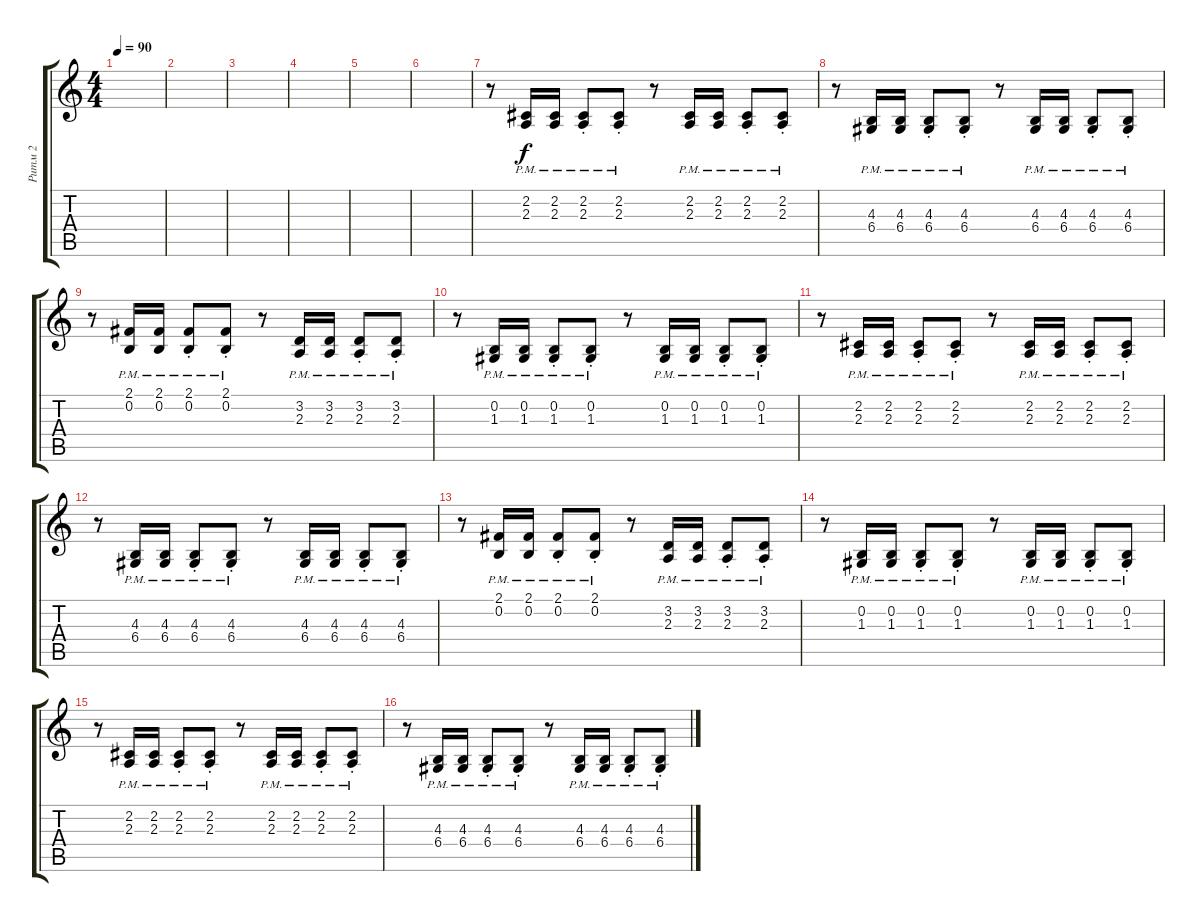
\track ("Ритм 2" "Ритм 2") {instrument lead2sawtooth}
\staff {score tabs}
\tuning (E4 B3 G3 D3 A2 E2) {hide}
\ts (4 4)
\tempo 90
\clef g2
\ks c
|
|
|
|
|
|
r.8 (2.2{pm} 2.3{pm}).16 (2.2{pm} 2.3{pm}).16 (2.2{pm st} 2.3{pm st}).8 (2.2{pm st} 2.3{pm st}).8 r.8 (2.2{pm} 2.3{pm}).16 (2.2{pm} 2.3{pm}).16 (2.2{pm st} 2.3{pm st}).8 (2.2{pm st} 2.3{pm st}).8 |
r.8 (4.3{pm} 6.4{pm}).16 (4.3{pm} 6.4{pm}).16 (4.3{pm st} 6.4{pm st}).8 (4.3{pm st} 6.4{pm st}).8 r.8 (4.3{pm} 6.4{pm}).16 (4.3{pm} 6.4{pm}).16 (4.3{pm st} 6.4{pm st}).8 (4.3{pm st} 6.4{pm st}).8 |
r.8 (2.1{pm} 0.2{pm}).16 (2.1{pm} 0.2{pm}).16 (2.1{pm st} 0.2{pm st}).8 (2.1{pm st} 0.2{pm st}).8 r.8 (3.2{pm} 2.3{pm}).16 (3.2{pm} 2.3{pm}).16 (3.2{pm st} 2.3{pm st}).8 (3.2{pm st} 2.3{pm st}).8 |
r.8 (0.2{pm} 1.3).16 (0.2{pm} 1.3).16 (0.2{pm st} 1.3{st}).8 (0.2{pm st} 1.3{st}).8 r.8 (0.2{pm} 1.3).16 (0.2{pm} 1.3).16 (0.2{pm st} 1.3{st}).8 (0.2{pm st} 1.3{st}).8 |
r.8 (2.2{pm} 2.3{pm}).16 (2.2{pm} 2.3{pm}).16 (2.2{pm st} 2.3{pm st}).8 (2.2{pm st} 2.3{pm st}).8 r.8 (2.2{pm} 2.3{pm}).16 (2.2{pm} 2.3{pm}).16 (2.2{pm st} 2.3{pm st}).8 (2.2{pm st} 2.3{pm st}).8 |
r.8 (4.3{pm} 6.4{pm}).16 (4.3{pm} 6.4{pm}).16 (4.3{pm st} 6.4{pm st}).8 (4.3{pm st} 6.4{pm st}).8 r.8 (4.3{pm} 6.4{pm}).16 (4.3{pm} 6.4{pm}).16 (4.3{pm st} 6.4{pm st}).8 (4.3{pm st} 6.4{pm st}).8 |
r.8 (2.1{pm} 0.2{pm}).16 (2.1{pm} 0.2{pm}).16 (2.1{pm st} 0.2{pm st}).8 (2.1{pm st} 0.2{pm st}).8 r.8 (3.2{pm} 2.3{pm}).16 (3.2{pm} 2.3{pm}).16 (3.2{pm st} 2.3{pm st}).8 (3.2{pm st} 2.3{pm st}).8 |
r.8 (0.2{pm} 1.3).16 (0.2{pm} 1.3).16 (0.2{pm st} 1.3{st}).8 (0.2{pm st} 1.3{st}).8 r.8 (0.2{pm} 1.3).16 (0.2{pm} 1.3).16 (0.2{pm st} 1.3{st}).8 (0.2{pm st} 1.3{st}).8 |
r.8 (2.2{pm} 2.3{pm}).16 (2.2{pm} 2.3{pm}).16 (2.2{pm st} 2.3{pm st}).8 (2.2{pm st} 2.3{pm st}).8 r.8 (2.2{pm} 2.3{pm}).16 (2.2{pm} 2.3{pm}).16 (2.2{pm st} 2.3{pm st}).8 (2.2{pm st} 2.3{pm st}).8 |
r.8 (4.3{pm} 6.4{pm}).16 (4.3{pm} 6.4{pm}).16 (4.3{pm st} 6.4{pm st}).8 (4.3{pm st} 6.4{pm st}).8 r.8 (4.3{pm} 6.4{pm}).16 (4.3{pm} 6.4{pm}).16 (4.3{pm st} 6.4{pm st}).8 (4.3{pm st} 6.4{pm st}).8
